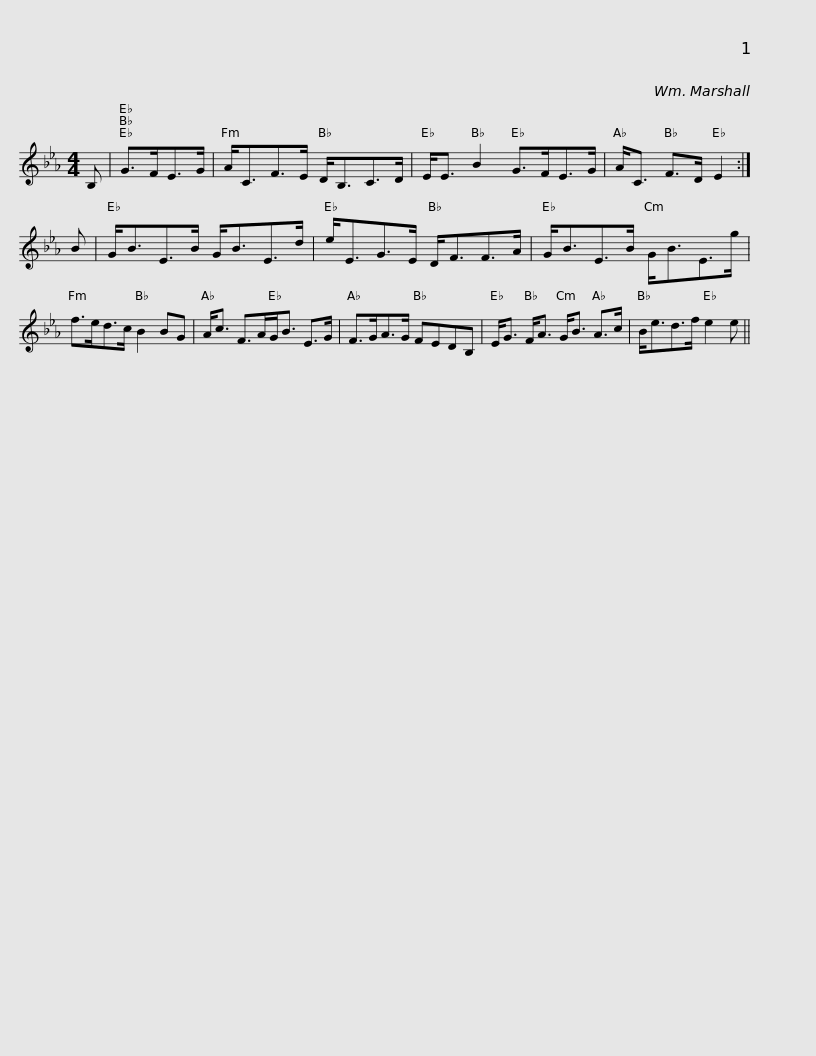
X:1
L:1/8
M:4/4
I:linebreak $
K:Eb
V:1 treble
V:1
 B, | G>FE>G | A<CF>E D<B,C>D | E<E B2 G>FE>G | A<C F>D E2 :| %5
 B |$ G<BE>B G<BE>d | e<EG>E D<FF>A | G<BE>B G<BE>g | f>ed>c B2 BG |$ %10
 A<c F>AG<B E>G | F>GA>G FEDB, | E<G F<A G<B A>c | B<ed>f e2 e || %14
